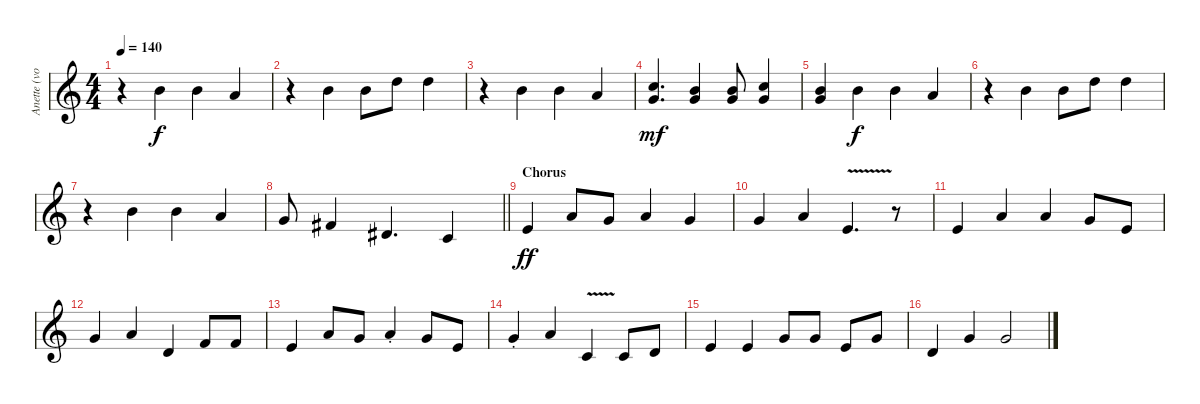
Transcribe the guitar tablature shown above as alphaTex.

\track ("Anette (voice)" "Anette (vo") {instrument flute}
\staff {score}
\tuning (D4 A3 F3 C3 G2 D2) {hide}
\ts (4 4)
\tempo 140
\clef g2
\ks aminor
r.4{dy mf} 9.1.4{dy f} 9.1.4 7.1.4 |
r.4 9.1.4 9.1.8 12.1.8 12.1.4 |
r.4 9.1.4 9.1.4 7.1.4 |
(10.1 10.2).4{d dy mf} (9.1 10.2).4 (9.1 10.2).8 (10.1 10.2).4 |
(9.1 10.2).4 9.1.4{dy f} 9.1.4 7.1.4 |
r.4 9.1.4 9.1.8 12.1.8 12.1.4 |
r.4 9.1.4 9.1.4 7.1.4 |
\barLineRight lightlight
10.2.8 9.2.4 6.2.4{d} 7.3.4 |
\section ("" "Chorus")
7.2.4{dy ff} 7.1.8 5.1.8 7.1.4 5.1.4 |
5.1.4 7.1.4 7.2{v}.4{d} r.8 |
7.2.4 7.1.4 7.1.4 5.1.8 7.2.8 |
5.1.4 7.1.4 5.2.4 8.2.8 8.2.8 |
7.2.4 7.1.8 5.1.8 7.1{st}.4 5.1.8 7.2.8 |
5.1{st}.4 7.1.4 3.2{v}.4 3.2.8 5.2.8 |
7.2.4 7.2.4 5.1.8 5.1.8 7.2.8 5.1.8 |
5.2.4 5.1.4 5.1.2
